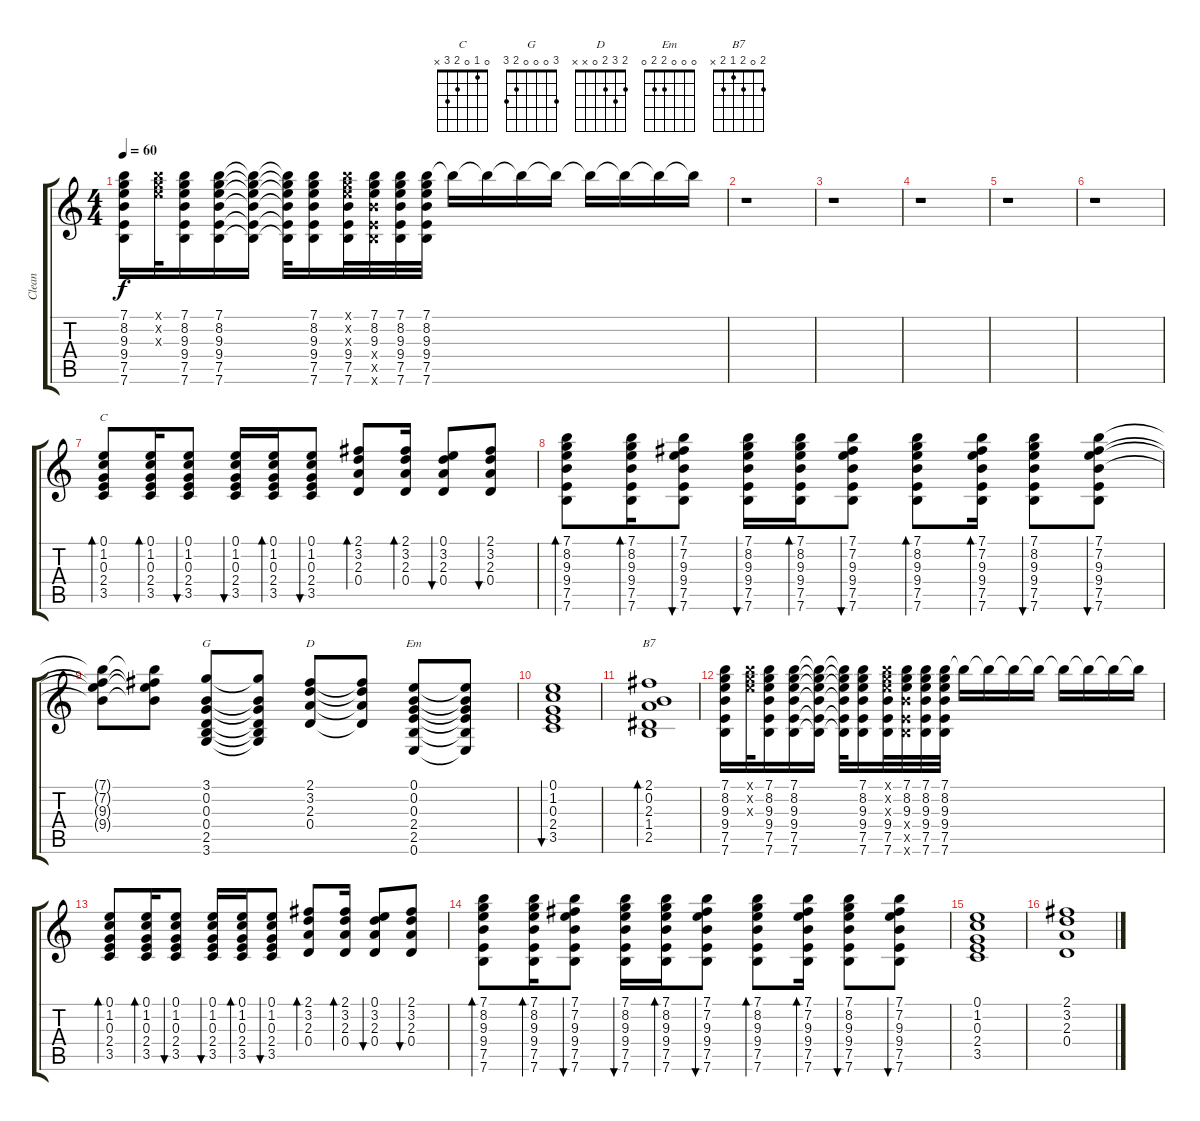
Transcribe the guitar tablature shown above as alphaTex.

\track ("Clean" "Clean") {instrument electricguitarclean}
\staff {score tabs}
\tuning (E4 B3 G3 D3 A2 E2) {hide}
\chord ("C" 0 1 0 2 3 x)
\chord ("G" 3 0 0 0 2 3)
\chord ("D" 2 3 2 0 x x)
\chord ("Em" 0 0 0 2 2 0)
\chord ("B7" 2 0 2 1 2 x)
\ts (4 4)
\tempo 60
\clef g2
\ks c
(7.1 8.2 9.3 9.4 7.5 7.6).16{dy f} (7.1{x} 8.2{x} 9.3{x}).32 (7.1 8.2 9.3 9.4 7.5 7.6).16 (7.1 8.2 9.3 9.4 7.5 7.6).16 (7.1{t} 8.2{t} 9.3{t} 9.4{t} 7.5{t} 7.6{t}).16 (7.1{t} 8.2{t} 9.3{t} 9.4{t} 7.5{t} 7.6{t}).32 (7.1 8.2 9.3 9.4 7.5 7.6).16 (7.1{x} 8.2{x} 9.3{x} 9.4 7.5 7.6).32 (7.1 8.2 9.3 9.4{x} 7.5{x} 7.6{x}).32 (7.1 8.2 9.3 9.4 7.5 7.6).32 (7.1 8.2 9.3 9.4 7.5 7.6).32 7.1{t}.16 7.1{t}.16 7.1{t}.16 7.1{t}.16 7.1{t}.16 7.1{t}.16 7.1{t}.16 7.1{t}.16 |
r.1 |
r.1 |
r.1 |
r.1 |
r.1 |
(0.1 1.2 0.3 2.4 3.5).8{bd 30 ch "C"} (0.1 1.2 0.3 2.4 3.5).16{bd 30} (0.1 1.2 0.3 2.4 3.5).8{bu 30} (0.1 1.2 0.3 2.4 3.5).16{bu 30} (0.1 1.2 0.3 2.4 3.5).16{bd 30} (0.1 1.2 0.3 2.4 3.5).8{bu 30} (2.1 3.2 2.3 0.4).8{bd 30} (2.1 3.2 2.3 0.4).16{bd 30} (0.1 3.2 2.3 0.4).8{bu 30} (2.1 3.2 2.3 0.4).8{bu 30} |
(7.1 8.2 9.3 9.4 7.5 7.6).8{bd 30} (7.1 8.2 9.3 9.4 7.5 7.6).16{bd 30} (7.1 7.2 9.3 9.4 7.5 7.6).8{bu 30} (7.1 8.2 9.3 9.4 7.5 7.6).16{bu 30} (7.1 8.2 9.3 9.4 7.5 7.6).16{bd 30} (7.1 7.2 9.3 9.4 7.5 7.6).8{bu 30} (7.1 8.2 9.3 9.4 7.5 7.6).8{bd 30} (7.1 7.2 9.3 9.4 7.5 7.6).16{bd 30} (7.1 8.2 9.3 9.4 7.5 7.6).8{bu 30} (7.1 7.2 9.3 9.4 7.5 7.6).8{bu 30} |
(7.1{t} 7.2{t} 9.3{t} 9.4{t}).8 (7.1{t} 7.2{t} 9.3{t} 9.4{t}).8 (3.1 0.2 0.3 0.4 2.5 3.6).8{ch "G"} (3.1{t} 0.2{t} 0.3{t} 0.4{t} 2.5{t} 3.6{t}).8 (2.1 3.2 2.3 0.4).8{ch "D"} (2.1{t} 3.2{t} 2.3{t} 0.4{t}).8 (0.1 0.2 0.3 2.4 2.5 0.6).8{ch "Em"} (0.1{t} 0.2{t} 0.3{t} 2.4{t} 2.5{t} 0.6{t}).8 |
(0.1 1.2 0.3 2.4 3.5).1{bu 240} |
(2.1 0.2 2.3 1.4 2.5).1{bd 240 ch "B7"} |
(7.1 8.2 9.3 9.4 7.5 7.6).16 (7.1{x} 8.2{x} 9.3{x}).32 (7.1 8.2 9.3 9.4 7.5 7.6).16 (7.1 8.2 9.3 9.4 7.5 7.6).16 (7.1{t} 8.2{t} 9.3{t} 9.4{t} 7.5{t} 7.6{t}).16 (7.1{t} 8.2{t} 9.3{t} 9.4{t} 7.5{t} 7.6{t}).32 (7.1 8.2 9.3 9.4 7.5 7.6).16 (7.1{x} 8.2{x} 9.3{x} 9.4 7.5 7.6).32 (7.1 8.2 9.3 9.4{x} 7.5{x} 7.6{x}).32 (7.1 8.2 9.3 9.4 7.5 7.6).32 (7.1 8.2 9.3 9.4 7.5 7.6).32 7.1{t}.16 7.1{t}.16 7.1{t}.16 7.1{t}.16 7.1{t}.16 7.1{t}.16 7.1{t}.16 7.1{t}.16 |
(0.1 1.2 0.3 2.4 3.5).8{bd 30} (0.1 1.2 0.3 2.4 3.5).16{bd 30} (0.1 1.2 0.3 2.4 3.5).8{bu 30} (0.1 1.2 0.3 2.4 3.5).16{bu 30} (0.1 1.2 0.3 2.4 3.5).16{bd 30} (0.1 1.2 0.3 2.4 3.5).8{bu 30} (2.1 3.2 2.3 0.4).8{bd 30} (2.1 3.2 2.3 0.4).16{bd 30} (0.1 3.2 2.3 0.4).8{bu 30} (2.1 3.2 2.3 0.4).8{bu 30} |
(7.1 8.2 9.3 9.4 7.5 7.6).8{bd 30} (7.1 8.2 9.3 9.4 7.5 7.6).16{bd 30} (7.1 7.2 9.3 9.4 7.5 7.6).8{bu 30} (7.1 8.2 9.3 9.4 7.5 7.6).16{bu 30} (7.1 8.2 9.3 9.4 7.5 7.6).16{bd 30} (7.1 7.2 9.3 9.4 7.5 7.6).8{bu 30} (7.1 8.2 9.3 9.4 7.5 7.6).8{bd 30} (7.1 7.2 9.3 9.4 7.5 7.6).16{bd 30} (7.1 8.2 9.3 9.4 7.5 7.6).8{bu 30} (7.1 7.2 9.3 9.4 7.5 7.6).8{bu 30} |
(0.1 1.2 0.3 2.4 3.5).1 |
(2.1 3.2 2.3 0.4).1
